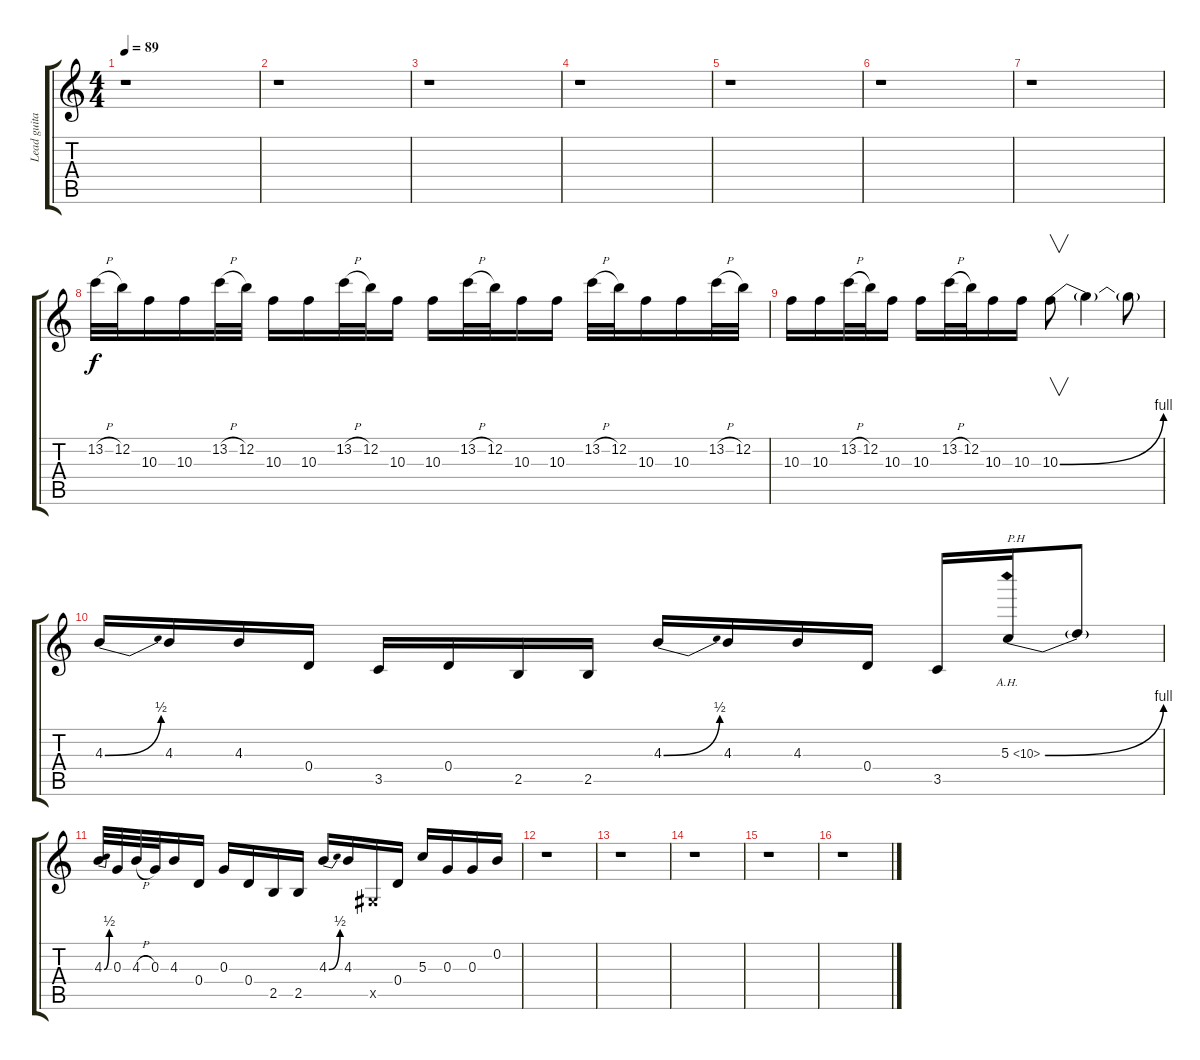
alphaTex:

\track ("Lead guitar" "Lead guita") {instrument distortionguitar}
\staff {score tabs}
\tuning (E4 B3 G3 D3 A2 E2) {hide}
\ts (4 4)
\tempo 89
\clef g2
\ks c
r.1{dy f} |
r.1 |
r.1 |
r.1 |
r.1 |
r.1 |
r.1 |
13.2{h}.32 12.2.32 10.3.16 10.3.16 13.2{h}.32 12.2.32 10.3.16 10.3.16 13.2{h}.32 12.2.32 10.3.16 10.3.16 13.2{h}.32 12.2.32 10.3.16 10.3.16 13.2{h}.32 12.2.32 10.3.16 10.3.16 13.2{h}.32 12.2.32 |
10.3.16 10.3.16 13.2{h}.32 12.2.32 10.3.16 10.3.16 13.2{h}.32 12.2.32 10.3.16 10.3.16 10.3{be (bend 0 0 60 4)}.8{v} 10.3{t}.4 10.3{t}.8 |
4.3{be (bend 0 0 60 2)}.16 4.3.16 4.3.16 0.4.16 3.5.16 0.4.16 2.5.16 2.5.16 4.3{be (bend 0 0 60 2)}.16 4.3.16 4.3.16 0.4.16 3.5.16 5.3{be (bend 0 0 60 4) ah 5}.16{txt "P.H" volume 0} 5.3{t}.8 |
4.3{be (bend 0 0 60 2)}.32{volume 16} 0.3.32 4.3{h}.32 0.3.32 4.3.16 0.4.16 0.3.16 0.4.16 2.5.16 2.5.16 4.3{be (bend 0 0 60 2)}.16 4.3.16 -1.5{x}.16 0.4.16 5.3.16 0.3.16 0.3.16 0.2.16 |
r.1 |
r.1 |
r.1 |
r.1 |
r.1
